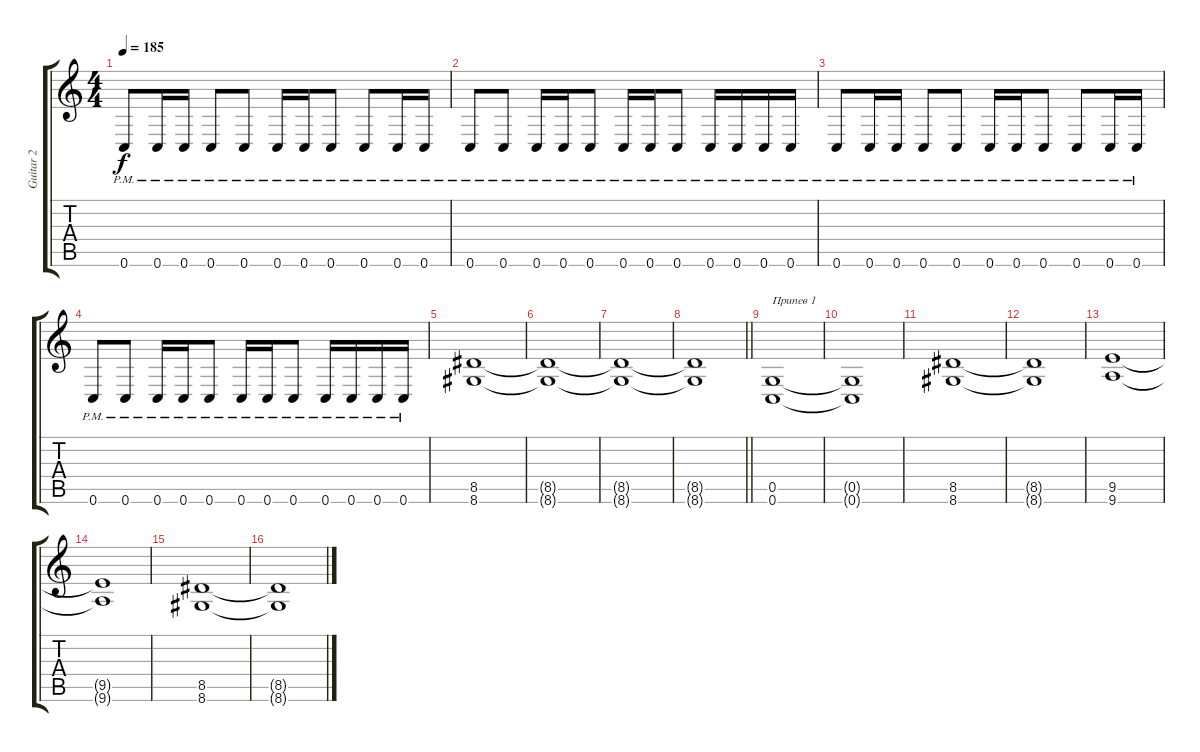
\track ("Guitar 2" "Guitar 2") {instrument overdrivenguitar}
\staff {score tabs}
\tuning (D4 A3 F3 C3 G2 C2) {hide}
\ts (4 4)
\tempo 185
\clef g2
\ks c
0.6{pm}.8{dy f} 0.6{pm}.16 0.6{pm}.16 0.6{pm}.8 0.6{pm}.8 0.6{pm}.16 0.6{pm}.16 0.6{pm}.8 0.6{pm}.8 0.6{pm}.16 0.6{pm}.16 |
0.6{pm}.8 0.6{pm}.8 0.6{pm}.16 0.6{pm}.16 0.6{pm}.8 0.6{pm}.16 0.6{pm}.16 0.6{pm}.8 0.6{pm}.16 0.6{pm}.16 0.6{pm}.16 0.6{pm}.16 |
0.6{pm}.8 0.6{pm}.16 0.6{pm}.16 0.6{pm}.8 0.6{pm}.8 0.6{pm}.16 0.6{pm}.16 0.6{pm}.8 0.6{pm}.8 0.6{pm}.16 0.6{pm}.16 |
0.6{pm}.8 0.6{pm}.8 0.6{pm}.16 0.6{pm}.16 0.6{pm}.8 0.6{pm}.16 0.6{pm}.16 0.6{pm}.8 0.6{pm}.16 0.6{pm}.16 0.6{pm}.16 0.6{pm}.16 |
(8.5 8.6).1 |
(8.5{t} 8.6{t}).1 |
(8.5{t} 8.6{t}).1 |
\barLineRight lightlight
(8.5{t} 8.6{t}).1 |
(0.5 0.6).1{txt "Припев 1"} |
(0.5{t} 0.6{t}).1 |
(8.5 8.6).1 |
(8.5{t} 8.6{t}).1 |
(9.5 9.6).1 |
(9.5{t} 9.6{t}).1 |
(8.5 8.6).1 |
(8.5{t} 8.6{t}).1
